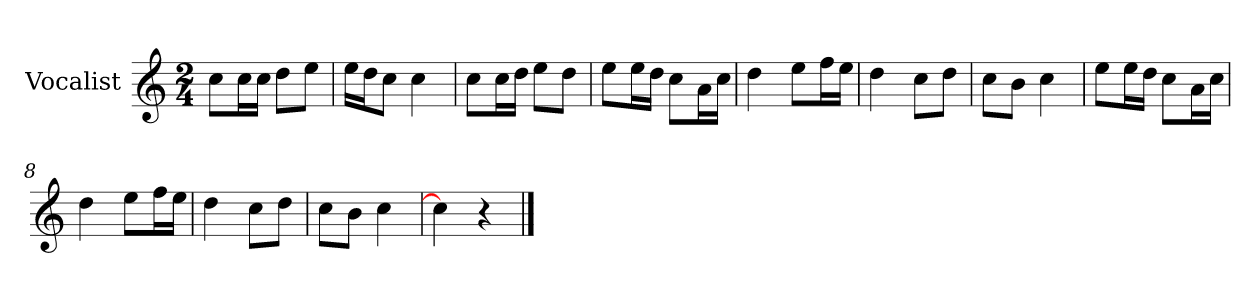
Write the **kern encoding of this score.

**kern
*part1
*staff1
*I"Vocalist
*k[]
*C:
*M2/4
=
8ccL
16ccL
16ccJJ
8ddL
8eeJ
=1
16eeLL
16ddJ
8ccJ
4cc
=2
8ccL
16ccL
16ddJJ
8eeL
8ddJ
=3
8eeL
16eeL
16ddJJ
8ccL
16aL
16ccJJ
=4
4dd
8eeL
16ffL
16eeJJ
=5
4dd
8ccL
8ddJ
=6
8ccL
8bJ
4cc
=7
8eeL
16eeL
16ddJJ
8ccL
16aL
16ccJJ
=8
4dd
8eeL
16ffL
16eeJJ
=9
4dd
8ccL
8ddJ
=10
8ccL
8bJ
4cc
=11
4cc]
4r
==
*-
